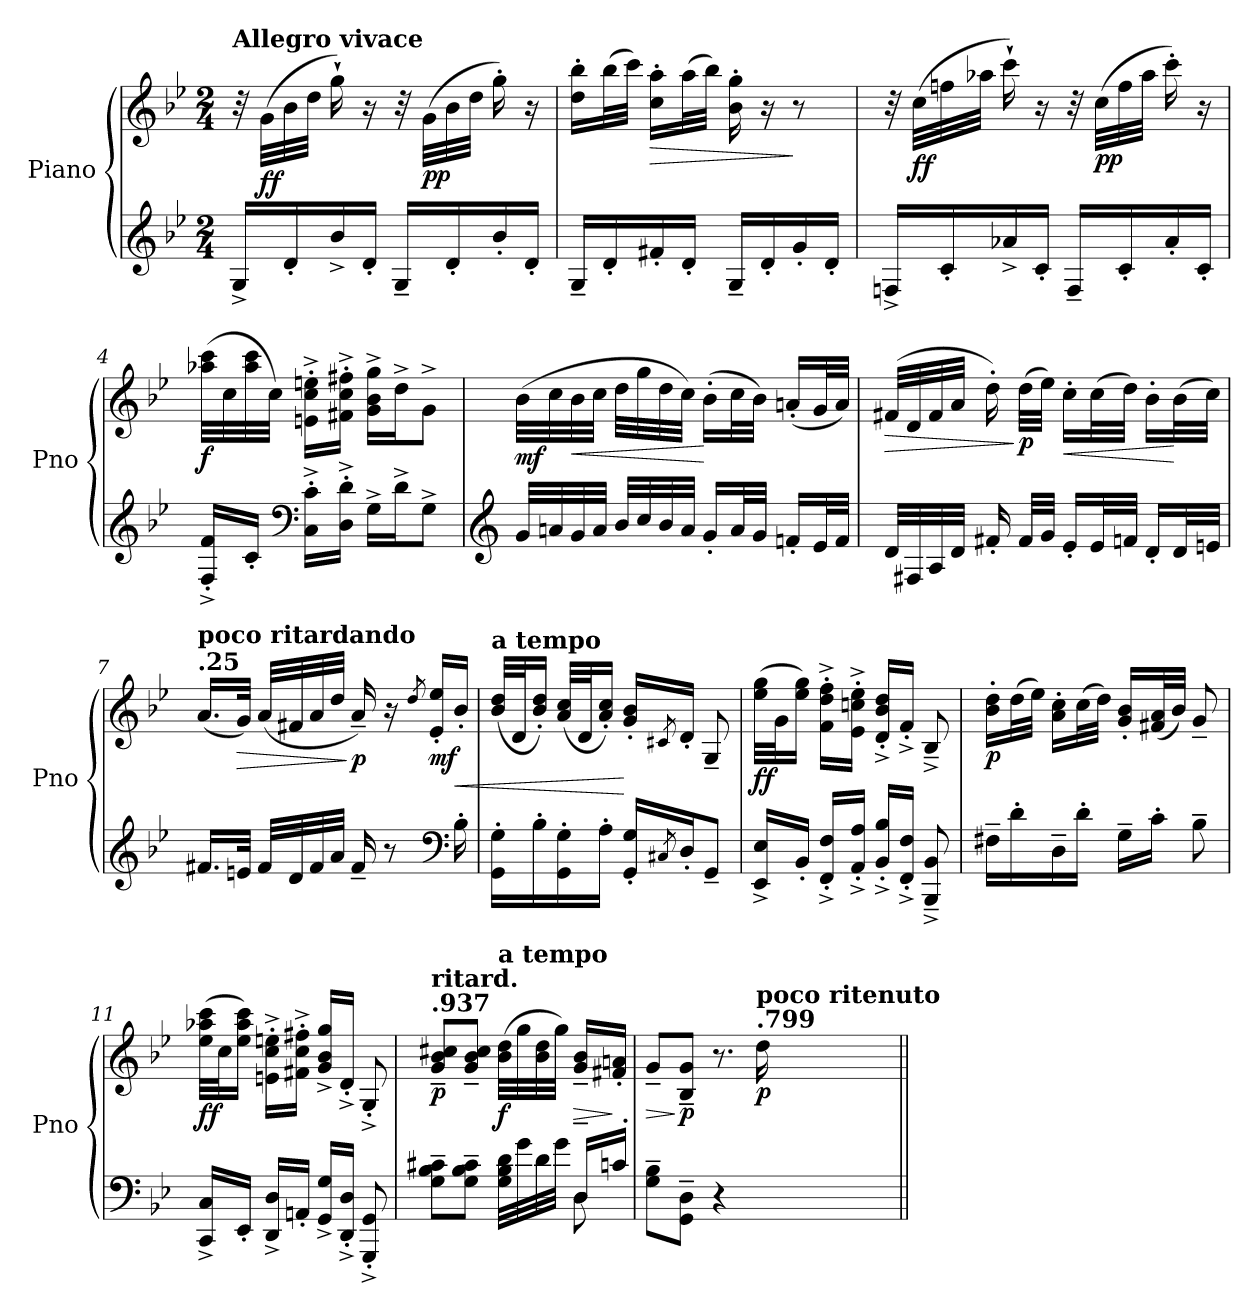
**kern	**kern	**dynam
*part1	*part1	*part1
*staff2	*staff1	*staff1/2
*I"Piano	*	*
*I'Pno	*	*
*clefG2	*clefG2	*
*k[b-e-]	*k[b-e-]	*
*B-:	*B-:	*
*M2/4	*M2/4	*
*MM176	*MM176	*
=1	=1	=1
!	!LO:TX:a:B:t=Allegro vivace	!
16G^/LL	32r	.
!	!	!LO:DY:b
.	(>32g\LLL	ff
16d'/	32b-\	.
.	32dd\JJJ	.
16b-^/	16gg`\)	.
16d'/JJ	16r	.
16G~/LL	32r	.
!	!	!LO:DY:b
.	(>32g\LLL	pp
16d'/	32b-\	.
.	32dd\JJJ	.
16b-'/	16gg'\)	.
16d'/JJ	16r	.
=2	=2	=2
16G~/LL	16dd\' 16bb-\'LL	.
16d'/	(>32bb-\L	.
.	32ccc\JJJ)	.
!	!	!LO:HP:b
16f#X'/	16cc\' 16aa\'LL	>
16d'/JJ	(>32aa\L	.
.	32bb-\JJJ)	.
16G~/LL	16b-\' 16gg\'	.
16d'/	16r	.
16g'/	8r	]
16d'/JJ	.	.
=3	=3	=3
16Fni^/LL	32r	.
!	!	!LO:DY:b
.	(>32cc\LLL	ff
16c'/	32ffni\	.
.	32aa-X\JJJ	.
16a-X^/	16ccc`\)	.
16c'/JJ	16r	.
16F~/LL	32r	.
!	!	!LO:DY:b
.	(>32cc\LLL	pp
16c'/	32ff\	.
.	32aa-\JJJ	.
16a-'/	16ccc'\)	.
16c'/JJ	16r	.
!!LO:LB:g=z
=4	=4	=4
!	!	!LO:DY:b
16F/'^ 16f/'^LL	(>32aa-X\ 32ccc\LLL	f
.	32cc\	.
16c'/JJ	32aa-\ 32ccc\	.
.	32cc\JJJ)	.
*clefF4	*	*
16C\'^ 16c\'^LL	16en\'^ 16cc\'^ 16een\'^LL	.
16D\'^ 16d\'^JJ	16f#X\'^ 16cc\'^ 16ff#X\'^JJ	.
16G^\LL	16g\^ 16b-\^ 16gg\^LL	.
16d^\J	16dd^\J	.
8G^\J	8g^\J	.
=5	=5	=5
*clefG2	*	*
!	!	!LO:DY:b
32g/LLL	(>32b-\LLL	mf
32ani/	32cc\	.
!	!	!LO:HP:b
32g/	32b-\	<
32a/JJJ	32cc\JJJ	.
32b-/LLL	32dd\LLL	.
32cc/	32gg\	.
32b-/	32dd\	.
32a/JJJ	32cc\JJJ)	.
16g'/LL	(>16b-'\LL	[
32a/L	32cc\L	.
32g/JJJ	32b-\JJJ)	.
16fni'/LL	(<16ani'/LL	.
32e-i/L	32g/L	.
32f/JJJ	32a/JJJ)	.
=6	=6	=6
!	!	!LO:HP:b
32d/LLL	(>32f#X/LLL	>
32F#X/	32d/	.
32A/	32f#/	.
32d/JJJ	32a/JJJ	.
16f#X'/	16dd'\)	.
!	!	!LO:DY:n=1:b
32f#/LLL	(>32dd\LLL	] p
32g/JJJ	32ee-\JJJ)	.
!	!	!LO:HP:b
16e-'/LL	16cc'\LL	<
32e-/L	(>32cc\L	.
32fn/JJJ	32dd\JJJ)	.
16d'/LL	16b-'\LL	.
32d/L	(>32b-\L	[
32en/JJJ	32cc\JJJ)	.
!!LO:LB:g=z
=7	=7	=7
*	*MM173	*
!	!LO:TX:a:B:t=.25	!
!	!LO:TX:a:B:t=poco ritardando	!
16.f#X/LL	(<16.a/LL	.
!	!	!LO:HP:b
32en/JJk	32g/JJk)	>
32f#/LLL	(<32a/LLL	.
32d/	32f#X/	.
32f#/	32a/	.
32a/JJJ	32dd/JJJ	.
!	!	!LO:DY:n=1:b
16f#~/	16a~/)	] p
8r	16r	.
.	8qdd/	.
!	!	!LO:DY:n=2:b
.	16e-/' 16ee-i/'LL	mf
*clefF4	*	*
!	!	!LO:HP:b
16B-'\	16b-'/JJ	<
=8	=8	=8
*	*MM176	*
!	!LO:TX:a:B:t=a tempo	!
16GG\' 16G\'LL	(<32b-/ 32dd/LLL	.
.	32d/J	.
16B-'\	16b-/' 16dd/'JJ)	.
16GG\' 16G\'	(<32a/ 32cc/LLL	.
.	32d/J	.
16A'\JJ	16a/' 16cc/'JJ)	.
16GG/' 16G/'LL	16g/' 16b-/'LL	[
8qC#X/	8qc#X/	.
16D'/J	16d'/JJ	.
8GG~/J	8G~/	.
=9	=9	=9
!	!	!LO:DY:b
16EE-/^ 16E-/^LL	(>32ee-\ 32gg\LLL	ff
.	32g\J	.
16BB-'/JJ	16ee-\ 16gg\JJ)	.
16FF/'^ 16F/'^LL	16f\'^ 16dd\'^ 16ff\'^LL	.
16AA/'^ 16A/'^JJ	16e-\'^ 16ccni\'^ 16ee-\'^JJ	.
16BB-/'^ 16B-/'^LL	16d/'^ 16b-/'^ 16dd/'^LL	.
16FF/'^ 16F/'^JJ	16f'^/JJ	.
8BBB-/~^ 8BB-/~^	8B-~^/	.
!!LO:LB:g=z
=10	=10	=10
!	!	!LO:DY:b
16F#X~\LL	16b-\' 16dd\'LL	p
16d'\	(>32dd\L	.
.	32ee-\JJJ)	.
16D~\	16a\' 16cc\'LL	.
16d'\JJ	(>32cc\L	.
.	32dd\JJJ)	.
16G~\LL	16g/' 16b-/'LL	.
16c'\JJ	(<32f#X/ 32a/L	.
.	32b-/JJJ)	.
8B-~\	8g~/	.
=11	=11	=11
!	!	!LO:DY:b
16CC/^ 16C/^LL	(>32ee-\ 32aa-X\ 32ccc\LLL	ff
.	32cc\J	.
16EE-'/JJ	16ee-\ 16aa-\ 16ccc\JJ)	.
16DD/^ 16D/^LL	16en\'^ 16cc\'^ 16een\'^LL	.
16AAni'/JJ	16f#X\'^ 16cc\'^ 16ff#X\'^JJ	.
16GG/^ 16G/^LL	16g/^ 16b-/^ 16gg/^LL	.
16DD/'^ 16D/'^JJ	16d'^/JJ	.
8GGG/'^ 8GG/'^	8G'^/	.
=12	=12	=12
*	*MM129	*
*^	*	*
!	!	!LO:TX:a:B:t=.937	!
!	!	!LO:TX:a:B:t=ritard.	!
!	!	!	!LO:DY:b
8G\~ 8B-\~ 8c#X\~L	4.ryy	8g/~ 8b-/~ 8cc#X/~L	p
8G\~ 8B-\~ 8c#\~J	.	8g/~ 8b-/~ 8cc#/~J	.
*	*	*MM176	*
!	!	!LO:TX:a:B:t=a tempo	!
!	!	!	!LO:DY:b
32G\ 32B-\ 32d\LLL	.	(>32b-\ 32dd\LLL	f
32g\	.	32gg\	.
32d\	.	32b-\ 32dd\	.
32g\JJJ	.	32gg\JJJ)	.
!	!	!	!LO:HP:b
16D~/LL	8D\	16g/~ 16b-/~LL	>
16cn'/JJ	.	16f#X/' 16ani/'JJ	]
*v	*v	*	*
=13	=13	=13
!	!	!LO:HP:b
8G\~ 8B-\~L	8g~/L	>
!	!	!LO:DY:n=1:b
8GG\~ 8D\~J	8B-/~ 8g/~J	] p
4r	8.r	.
*	*MM99	*
!	!LO:TX:a:B:t=.799	!
!	!LO:TX:a:B:t=poco ritenuto	!
!	!	!LO:DY:n=2:b
.	16dd\	p
=||	=||	=||
*-	*-	*-
